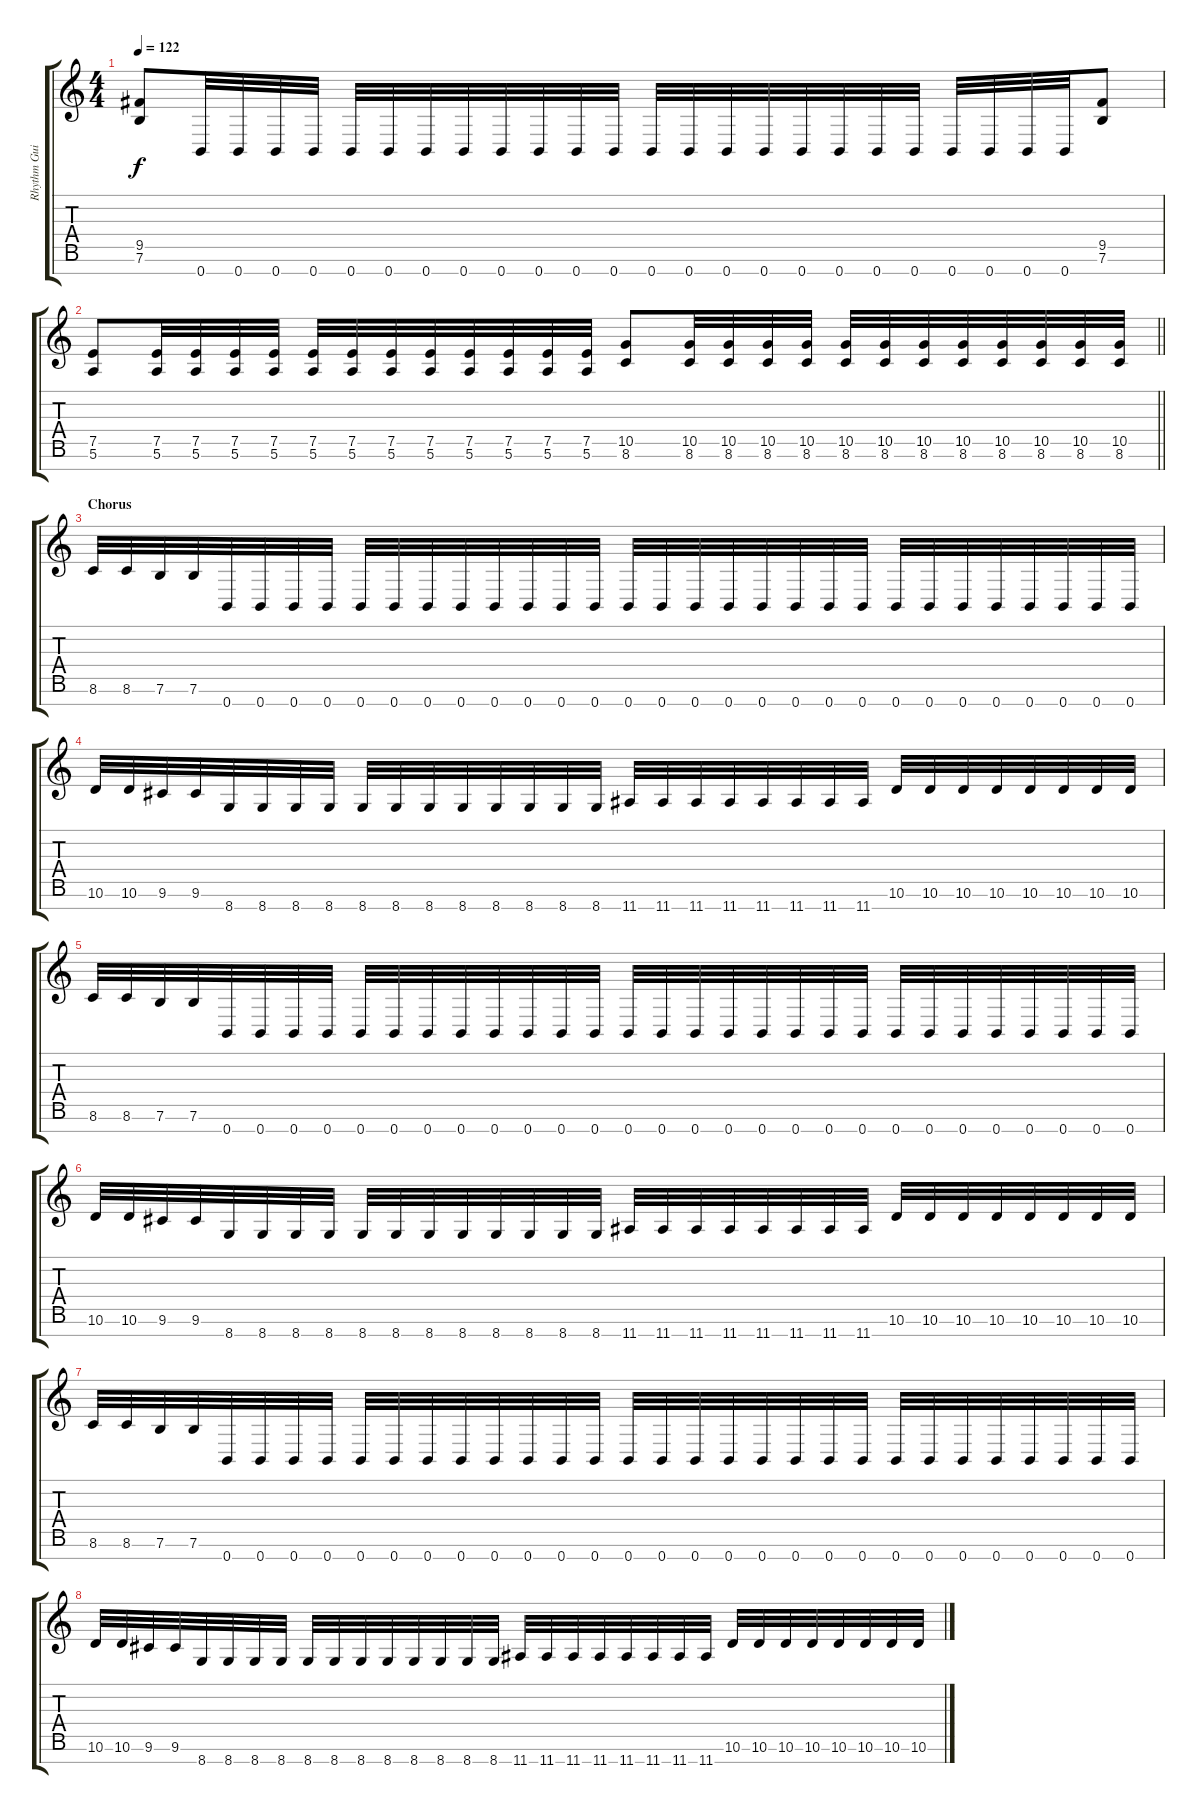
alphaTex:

\track ("Rhythm Guitar 1" "Rhythm Gui") {instrument distortionguitar}
\staff {score tabs}
\tuning (E4 B3 G3 D3 A2 E2 B1) {hide}
\ts (4 4)
\tempo 122
\clef g2
\ks c
(9.5 7.6).8{dy f} 0.7.32 0.7.32 0.7.32 0.7.32 0.7.32 0.7.32 0.7.32 0.7.32 0.7.32 0.7.32 0.7.32 0.7.32 0.7.32 0.7.32 0.7.32 0.7.32 0.7.32 0.7.32 0.7.32 0.7.32 0.7.32 0.7.32 0.7.32 0.7.32 (9.5 7.6).8 |
\barLineRight lightlight
(7.5 5.6).8 (7.5 5.6).32 (7.5 5.6).32 (7.5 5.6).32 (7.5 5.6).32 (7.5 5.6).32 (7.5 5.6).32 (7.5 5.6).32 (7.5 5.6).32 (7.5 5.6).32 (7.5 5.6).32 (7.5 5.6).32 (7.5 5.6).32 (10.5 8.6).8 (10.5 8.6).32 (10.5 8.6).32 (10.5 8.6).32 (10.5 8.6).32 (10.5 8.6).32 (10.5 8.6).32 (10.5 8.6).32 (10.5 8.6).32 (10.5 8.6).32 (10.5 8.6).32 (10.5 8.6).32 (10.5 8.6).32 |
\section ("" "Chorus")
8.6.32 8.6.32 7.6.32 7.6.32 0.7.32 0.7.32 0.7.32 0.7.32 0.7.32 0.7.32 0.7.32 0.7.32 0.7.32 0.7.32 0.7.32 0.7.32 0.7.32 0.7.32 0.7.32 0.7.32 0.7.32 0.7.32 0.7.32 0.7.32 0.7.32 0.7.32 0.7.32 0.7.32 0.7.32 0.7.32 0.7.32 0.7.32 |
10.6.32 10.6.32 9.6.32 9.6.32 8.7.32 8.7.32 8.7.32 8.7.32 8.7.32 8.7.32 8.7.32 8.7.32 8.7.32 8.7.32 8.7.32 8.7.32 11.7.32 11.7.32 11.7.32 11.7.32 11.7.32 11.7.32 11.7.32 11.7.32 10.6.32 10.6.32 10.6.32 10.6.32 10.6.32 10.6.32 10.6.32 10.6.32 |
8.6.32 8.6.32 7.6.32 7.6.32 0.7.32 0.7.32 0.7.32 0.7.32 0.7.32 0.7.32 0.7.32 0.7.32 0.7.32 0.7.32 0.7.32 0.7.32 0.7.32 0.7.32 0.7.32 0.7.32 0.7.32 0.7.32 0.7.32 0.7.32 0.7.32 0.7.32 0.7.32 0.7.32 0.7.32 0.7.32 0.7.32 0.7.32 |
10.6.32 10.6.32 9.6.32 9.6.32 8.7.32 8.7.32 8.7.32 8.7.32 8.7.32 8.7.32 8.7.32 8.7.32 8.7.32 8.7.32 8.7.32 8.7.32 11.7.32 11.7.32 11.7.32 11.7.32 11.7.32 11.7.32 11.7.32 11.7.32 10.6.32 10.6.32 10.6.32 10.6.32 10.6.32 10.6.32 10.6.32 10.6.32 |
8.6.32 8.6.32 7.6.32 7.6.32 0.7.32 0.7.32 0.7.32 0.7.32 0.7.32 0.7.32 0.7.32 0.7.32 0.7.32 0.7.32 0.7.32 0.7.32 0.7.32 0.7.32 0.7.32 0.7.32 0.7.32 0.7.32 0.7.32 0.7.32 0.7.32 0.7.32 0.7.32 0.7.32 0.7.32 0.7.32 0.7.32 0.7.32 |
10.6.32 10.6.32 9.6.32 9.6.32 8.7.32 8.7.32 8.7.32 8.7.32 8.7.32 8.7.32 8.7.32 8.7.32 8.7.32 8.7.32 8.7.32 8.7.32 11.7.32 11.7.32 11.7.32 11.7.32 11.7.32 11.7.32 11.7.32 11.7.32 10.6.32 10.6.32 10.6.32 10.6.32 10.6.32 10.6.32 10.6.32 10.6.32
